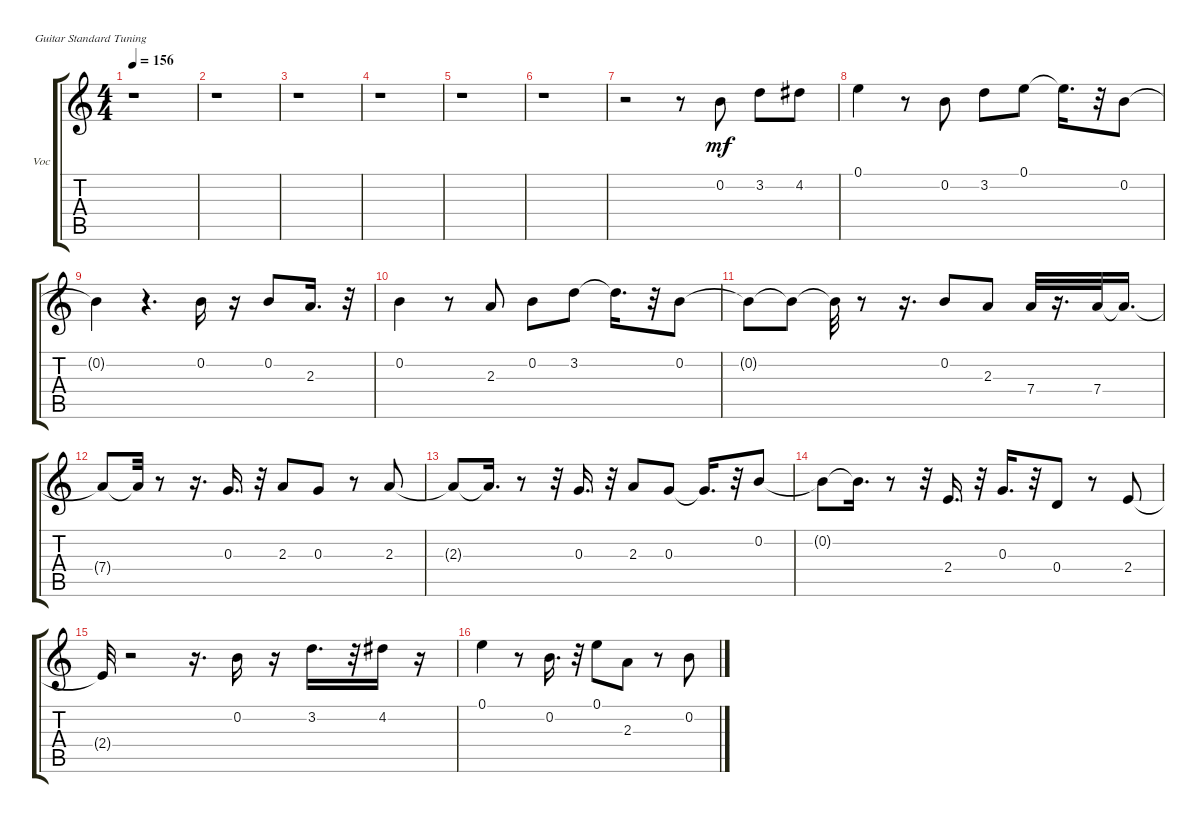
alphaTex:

\defaultSystemsLayout 4
\bracketExtendMode groupsimilarinstruments
\firstSystemTrackNameOrientation horizontal
\otherSystemsTrackNameOrientation horizontal
\track ("Vocal" "Voc") {instrument electricguitarclean}
\staff {score tabs}
\tuning (E4 B3 G3 D3 A2 E2)
\ts (4 4)
\tempo 156
\clef g2
\ks c
r.1{dy mf} |
r.1 |
r.1 |
r.1 |
r.1 |
r.1 |
r.2 r.8 0.2.8 3.2.8 4.2.8 |
0.1.4 r.8 0.2.8 3.2.8 0.1.8 0.1{t}.16{d} r.32 0.2.8 |
0.2{t}.4 r.4{d} 0.2.16 r.16 0.2.8 2.3.16{d} r.32 |
0.2.4 r.8 2.3.8 0.2.8 3.2.8 3.2{t}.16{d} r.32 0.2.8 |
0.2{t}.8 0.2{t}.8 0.2{t}.32 r.8 r.16{d} 0.2.8 2.3.8 7.4.32 r.16{d} 7.4.32 7.4{t}.16{d} |
7.4{t}.8 7.4{t}.32 r.8 r.16{d} 0.3.16{d} r.32 2.3.8 0.3.8 r.8 2.3.8 |
2.3{t}.8 2.3{t}.16{d} r.8 r.32 0.3.16{d} r.32 2.3.8 0.3.8 0.3{t}.16{d} r.32 0.2.8 |
0.2{t}.8 0.2{t}.16{d} r.8 r.32 2.4.16{d} r.32 0.3.16{d} r.32 0.4.8 r.8 2.4.8 |
2.4{t}.32 r.2 r.16{d} 0.2.16 r.16 3.2.16{d} r.32 4.2.16 r.16 |
0.1.4 r.8 0.2.16{d} r.32 0.1.8 2.3.8 r.8 0.2.8
